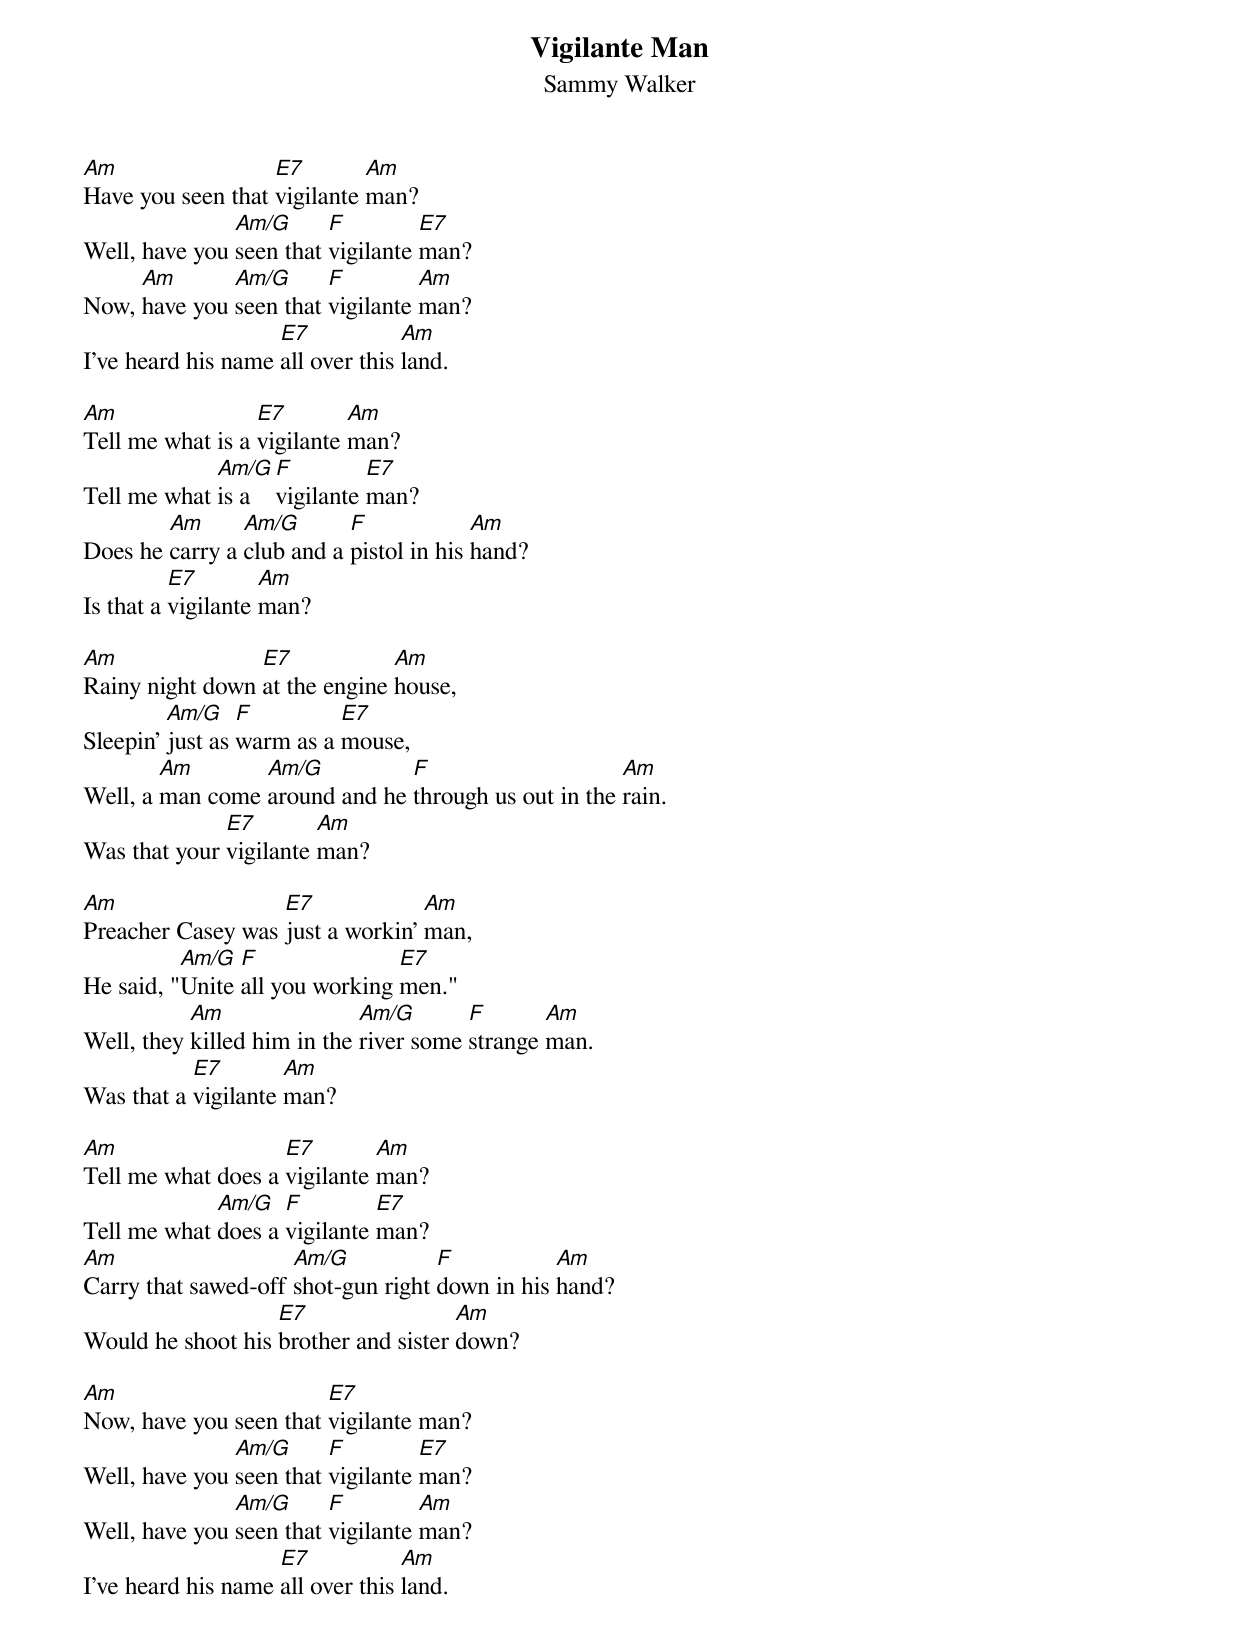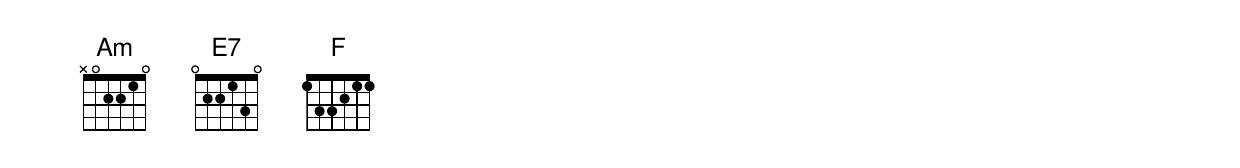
{t:Vigilante Man}
{st:Sammy Walker}

[Am]Have you seen that [E7]vigilante [Am]man?
Well, have you [Am/G]seen that [F]vigilante [E7]man?
Now, [Am]have you [Am/G]seen that [F]vigilante [Am]man?
I've heard his name [E7]all over this [Am]land.

[Am]Tell me what is a [E7]vigilante [Am]man?
Tell me what [Am/G]is a [F]vigilante [E7]man?
Does he [Am]carry a [Am/G]club and a [F]pistol in his [Am]hand?
Is that a [E7]vigilante [Am]man?

[Am]Rainy night down [E7]at the engine [Am]house,
Sleepin' [Am/G]just as [F]warm as a [E7]mouse,
Well, a [Am]man come [Am/G]around and he [F]through us out in the [Am]rain.
Was that your [E7]vigilante [Am]man?

[Am]Preacher Casey was [E7]just a workin' [Am]man,
He said, "[Am/G]Unite [F]all you working [E7]men."
Well, they [Am]killed him in the [Am/G]river some [F]strange [Am]man.
Was that a [E7]vigilante [Am]man?

[Am]Tell me what does a [E7]vigilante [Am]man?
Tell me what [Am/G]does a [F]vigilante [E7]man?
[Am]Carry that sawed-off [Am/G]shot-gun right [F]down in his [Am]hand?
Would he shoot his [E7]brother and sister [Am]down?

[Am]Now, have you seen that [E7]vigilante man?
Well, have you [Am/G]seen that [F]vigilante [E7]man?
Well, have you [Am/G]seen that [F]vigilante [Am]man?
I've heard his name [E7]all over this [Am]land.
